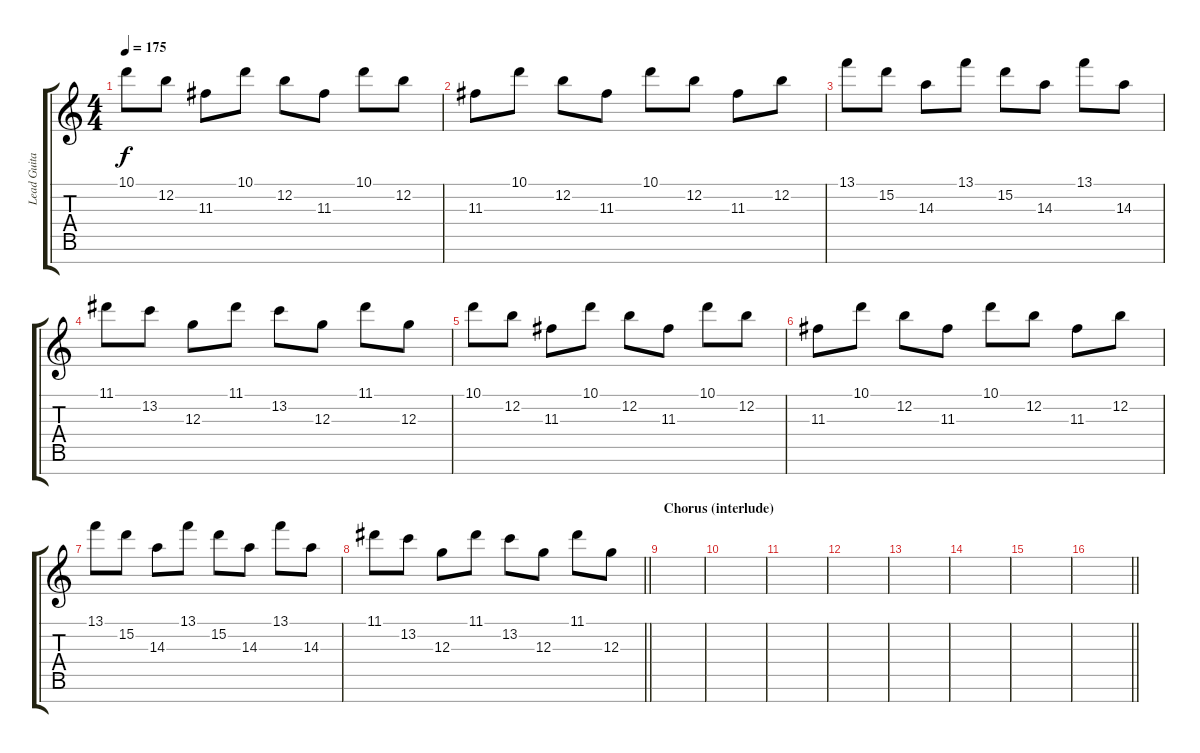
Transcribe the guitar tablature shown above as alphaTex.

\track ("Lead Guitar" "Lead Guita") {instrument distortionguitar}
\staff {score tabs}
\tuning (E4 B3 G3 D3 A2 E2 B1) {hide}
\ts (4 4)
\tempo 175
\clef g2
\ks c
10.1.8{dy f} 12.2.8 11.3.8 10.1.8 12.2.8 11.3.8 10.1.8 12.2.8 |
11.3.8 10.1.8 12.2.8 11.3.8 10.1.8 12.2.8 11.3.8 12.2.8 |
13.1.8 15.2.8 14.3.8 13.1.8 15.2.8 14.3.8 13.1.8 14.3.8 |
11.1.8 13.2.8 12.3.8 11.1.8 13.2.8 12.3.8 11.1.8 12.3.8 |
10.1.8 12.2.8 11.3.8 10.1.8 12.2.8 11.3.8 10.1.8 12.2.8 |
11.3.8 10.1.8 12.2.8 11.3.8 10.1.8 12.2.8 11.3.8 12.2.8 |
13.1.8 15.2.8 14.3.8 13.1.8 15.2.8 14.3.8 13.1.8 14.3.8 |
\barLineRight lightlight
11.1.8 13.2.8 12.3.8 11.1.8 13.2.8 12.3.8 11.1.8 12.3.8 |
\section ("" "Chorus (interlude)")
|
|
|
|
|
|
|
\barLineRight lightlight
